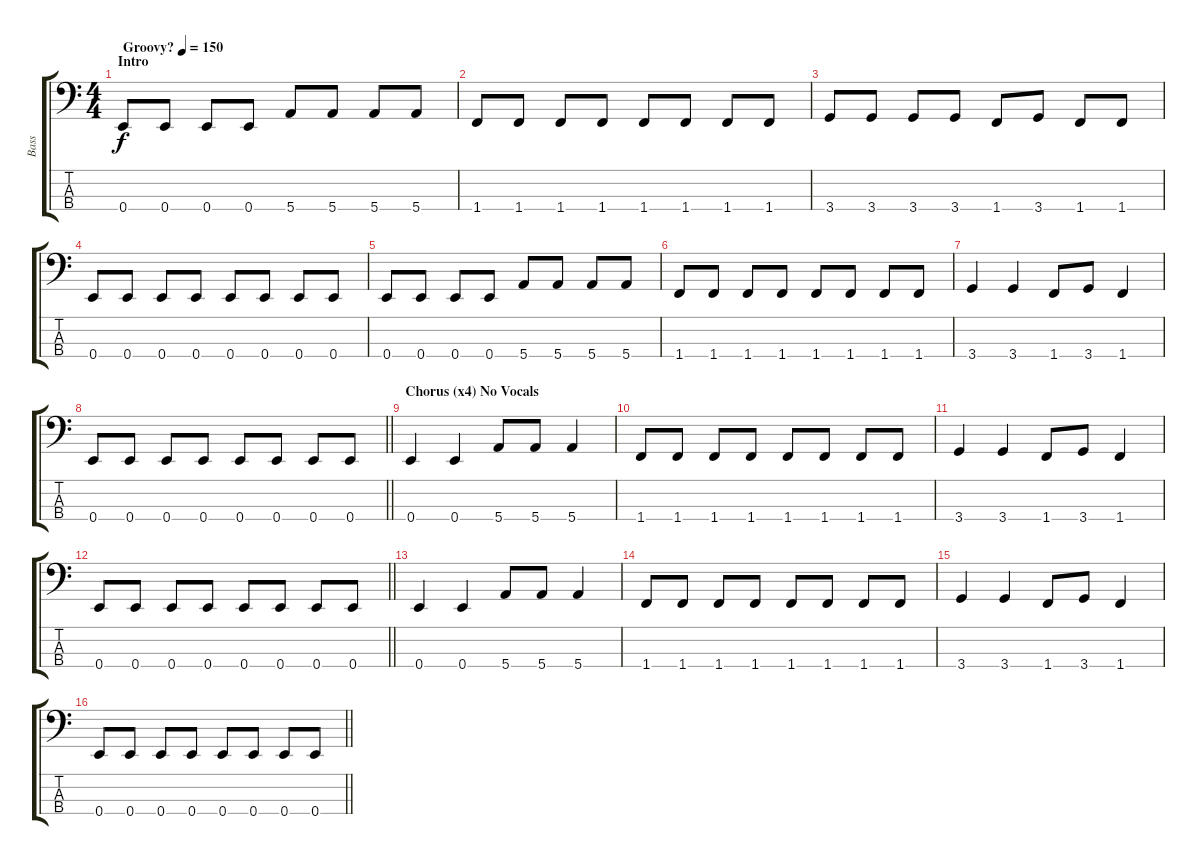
\track ("Bass" "Bass") {instrument electricbassfinger}
\staff {score tabs}
\tuning (G2 D2 A1 E1) {hide}
\ts (4 4)
\section ("" "Intro")
\tempo (150 "Groovy?")
\clef f4
\ks c
0.4.8{dy f instrument electricbassfinger} 0.4.8 0.4.8 0.4.8 5.4.8 5.4.8 5.4.8 5.4.8 |
1.4.8 1.4.8 1.4.8 1.4.8 1.4.8 1.4.8 1.4.8 1.4.8 |
3.4.8 3.4.8 3.4.8 3.4.8 1.4.8 3.4.8 1.4.8 1.4.8 |
0.4.8 0.4.8 0.4.8 0.4.8 0.4.8 0.4.8 0.4.8 0.4.8 |
0.4.8 0.4.8 0.4.8 0.4.8 5.4.8 5.4.8 5.4.8 5.4.8 |
1.4.8 1.4.8 1.4.8 1.4.8 1.4.8 1.4.8 1.4.8 1.4.8 |
3.4.4 3.4.4 1.4.8 3.4.8 1.4.4 |
\barLineRight lightlight
0.4.8 0.4.8 0.4.8 0.4.8 0.4.8 0.4.8 0.4.8 0.4.8 |
\section ("" "Chorus (x4) No Vocals")
0.4.4 0.4.4 5.4.8 5.4.8 5.4.4 |
1.4.8 1.4.8 1.4.8 1.4.8 1.4.8 1.4.8 1.4.8 1.4.8 |
3.4.4 3.4.4 1.4.8 3.4.8 1.4.4 |
\barLineRight lightlight
0.4.8 0.4.8 0.4.8 0.4.8 0.4.8 0.4.8 0.4.8 0.4.8 |
0.4.4 0.4.4 5.4.8 5.4.8 5.4.4 |
1.4.8 1.4.8 1.4.8 1.4.8 1.4.8 1.4.8 1.4.8 1.4.8 |
3.4.4 3.4.4 1.4.8 3.4.8 1.4.4 |
\barLineRight lightlight
0.4.8 0.4.8 0.4.8 0.4.8 0.4.8 0.4.8 0.4.8 0.4.8
